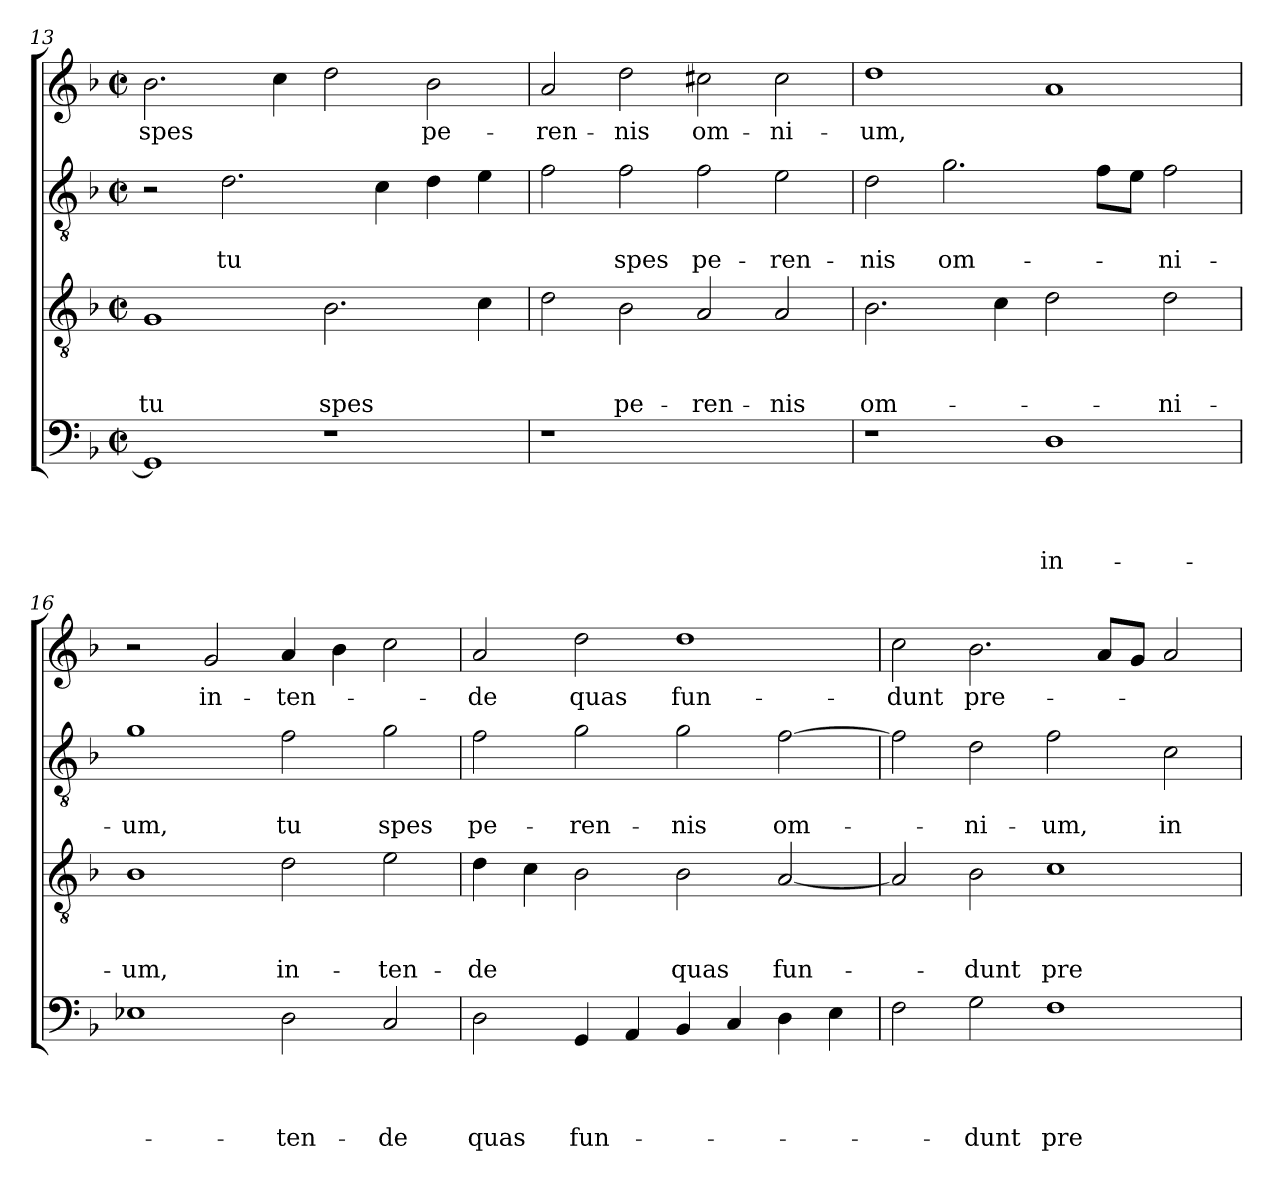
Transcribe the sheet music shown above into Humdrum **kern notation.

**kern	**text	**text	**text	**text	**kern	**text	**text	**text	**kern	**text	**text	**kern	**text
*part4	*part4	*part4	*part4	*part4	*part3	*part3	*part3	*part3	*part2	*part2	*part2	*part1	*part1
*staff4	*staff4	*staff4	*staff4	*staff4	*staff3	*staff3	*staff3	*staff3	*staff2	*staff2	*staff2	*staff1	*staff1
*clefF4	*	*	*	*	*clefGv2	*	*	*	*clefGv2	*	*	*clefG2	*
*k[b-]	*	*	*	*	*k[b-]	*	*	*	*k[b-]	*	*	*k[b-]	*
*F:	*	*	*	*	*F:	*	*	*	*F:	*	*	*F:	*
*M2/2	*	*	*	*	*M2/2	*	*	*	*M2/2	*	*	*M2/2	*
*met(c|)	*	*	*	*	*met(c|)	*	*	*	*met(c|)	*	*	*met(c|)	*
=13	=13	=13	=13	=13	=13	=13	=13	=13	=13	=13	=13	=13	=13
!	!	!	!	!	!	!	!	!LO:LY:b	!	!	!	!	!LO:LY:b
1GG]	.	.	.	.	1G	.	.	tu	2r	.	.	2.b-\	spes
!	!	!	!	!	!	!	!	!	!	!	!LO:LY:b	!	!
.	.	.	.	.	.	.	.	.	2.d\	.	tu	.	.
.	.	.	.	.	.	.	.	.	.	.	.	4cc\	.
!	!	!	!	!	!	!	!	!LO:LY:b	!	!	!	!	!
1r	.	.	.	.	2.B-\	.	.	spes	.	.	.	2dd\	.
.	.	.	.	.	.	.	.	.	4c\	.	.	.	.
!	!	!	!	!	!	!	!	!	!	!	!	!	!LO:LY:b
.	.	.	.	.	.	.	.	.	4d\	.	.	2b-\	pe-
.	.	.	.	.	4c\	.	.	.	4e\	.	.	.	.
=14	=14	=14	=14	=14	=14	=14	=14	=14	=14	=14	=14	=14	=14
!	!	!	!	!	!	!	!	!	!	!	!	!	!LO:LY:b
1r	.	.	.	.	2d\	.	.	.	2f\	.	.	2a/	-ren-
!	!	!	!	!	!	!	!	!LO:LY:b	!	!	!LO:LY:b	!	!LO:LY:b
.	.	.	.	.	2B-\	.	.	pe-	2f\	.	spes	2dd\	-nis
!	!	!	!	!	!	!	!	!LO:LY:b	!	!	!LO:LY:b	!	!LO:LY:b
1ryy	.	.	.	.	2A/	.	.	-ren-	2f\	.	pe-	2cc#X\	om-
!	!	!	!	!	!	!	!	!LO:LY:b	!	!	!LO:LY:b	!	!LO:LY:b
.	.	.	.	.	2A/	.	.	-nis	2e\	.	-ren-	2cc#\	-ni-
=15	=15	=15	=15	=15	=15	=15	=15	=15	=15	=15	=15	=15	=15
!	!	!	!	!	!	!	!	!LO:LY:b	!	!	!LO:LY:b	!	!LO:LY:b
1r	.	.	.	.	2.B-\	.	.	om-	2d\	.	-nis	1dd	-um,
!	!	!	!	!	!	!	!	!	!	!	!LO:LY:b	!	!
.	.	.	.	.	.	.	.	.	2.g\	.	om-	.	.
.	.	.	.	.	4c\	.	.	.	.	.	.	.	.
!	!	!	!	!LO:LY:b	!	!	!	!	!	!	!	!	!
1D	.	.	.	in-	2d\	.	.	.	.	.	.	1a	.
.	.	.	.	.	.	.	.	.	8f\L	.	.	.	.
.	.	.	.	.	.	.	.	.	8e\J	.	.	.	.
!	!	!	!	!	!	!	!	!LO:LY:b	!	!	!LO:LY:b	!	!
.	.	.	.	.	2d\	.	.	-ni-	2f\	.	-ni-	.	.
=16	=16	=16	=16	=16	=16	=16	=16	=16	=16	=16	=16	=16	=16
!	!	!	!	!	!	!	!	!LO:LY:b	!	!	!LO:LY:b	!	!
1E-X	.	.	.	.	1B-	.	.	-um,	1g	.	-um,	2r	.
!	!	!	!	!	!	!	!	!	!	!	!	!	!LO:LY:b
.	.	.	.	.	.	.	.	.	.	.	.	2g/	in-
!	!	!	!	!LO:LY:b	!	!	!	!LO:LY:b	!	!	!LO:LY:b	!	!LO:LY:b
2D\	.	.	.	-ten-	2d\	.	.	in-	2f\	.	tu	4a/	-ten-
.	.	.	.	.	.	.	.	.	.	.	.	4b-\	.
!	!	!	!	!LO:LY:b	!	!	!	!LO:LY:b	!	!	!LO:LY:b	!	!
2C/	.	.	.	-de	2e\	.	.	-ten-	2g\	.	spes	2cc\	.
=17	=17	=17	=17	=17	=17	=17	=17	=17	=17	=17	=17	=17	=17
!	!	!	!	!LO:LY:b	!	!	!	!LO:LY:b	!	!	!LO:LY:b	!	!LO:LY:b
2D\	.	.	.	quas	4d\	.	.	-de	2f\	.	pe-	2a/	-de
.	.	.	.	.	4c\	.	.	.	.	.	.	.	.
!	!	!	!	!LO:LY:b	!	!	!	!	!	!	!LO:LY:b	!	!LO:LY:b
4GG/	.	.	.	fun-	2B-\	.	.	.	2g\	.	-ren-	2dd\	quas
4AA/	.	.	.	.	.	.	.	.	.	.	.	.	.
!	!	!	!	!	!	!	!	!LO:LY:b	!	!	!LO:LY:b	!	!LO:LY:b
4BB-/	.	.	.	.	2B-\	.	.	quas	2g\	.	-nis	1dd	fun-
4C/	.	.	.	.	.	.	.	.	.	.	.	.	.
!	!	!	!	!	!	!	!	!LO:LY:b	!	!	!LO:LY:b	!	!
4D\	.	.	.	.	[2A/	.	.	fun-	[2f\	.	om-	.	.
4E\	.	.	.	.	.	.	.	.	.	.	.	.	.
!!LO:LB:g=z
=18	=18	=18	=18	=18	=18	=18	=18	=18	=18	=18	=18	=18	=18
!	!	!	!	!	!	!	!	!	!	!	!	!	!LO:LY:b
2F\	.	.	.	.	2A/]	.	.	.	2f\]	.	.	2cc\	-dunt
!	!	!	!	!LO:LY:b	!	!	!	!LO:LY:b	!	!	!LO:LY:b	!	!LO:LY:b
2G\	.	.	.	-dunt	2B-\	.	.	-dunt	2d\	.	-ni-	2.b-\	pre-
!	!	!	!	!LO:LY:b	!	!	!	!LO:LY:b	!	!	!LO:LY:b	!	!
1F	.	.	.	pre-	1c	.	.	pre-	2f\	.	-um,	.	.
.	.	.	.	.	.	.	.	.	.	.	.	8a/L	.
.	.	.	.	.	.	.	.	.	.	.	.	8g/J	.
!	!	!	!	!	!	!	!	!	!	!	!LO:LY:b	!	!
.	.	.	.	.	.	.	.	.	2c\	.	in-	2a/	.
=	=	=	=	=	=	=	=	=	=	=	=	=	=
*-	*-	*-	*-	*-	*-	*-	*-	*-	*-	*-	*-	*-	*-
